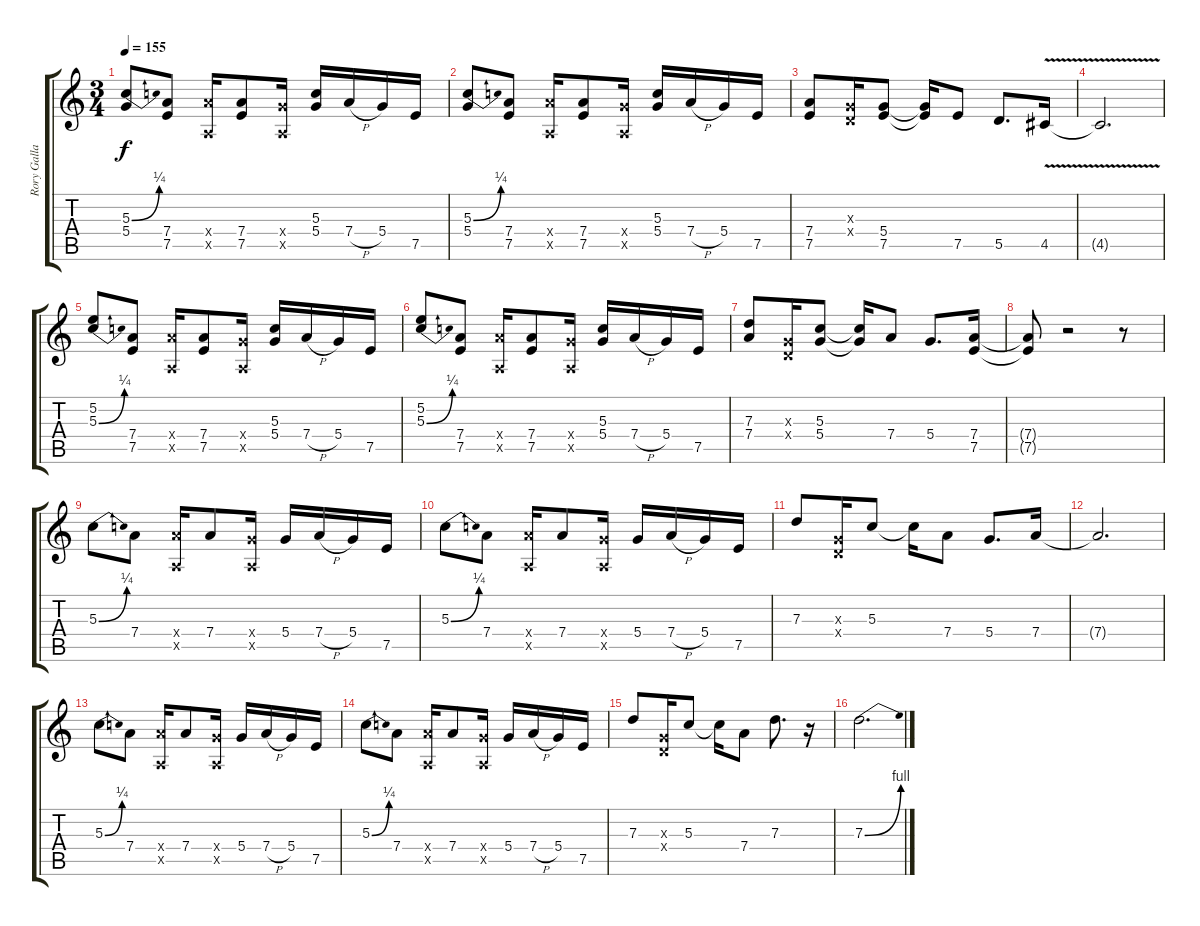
\track ("Rory Gallagher" "Rory Galla") {instrument overdrivenguitar}
\staff {score tabs}
\tuning (E4 B3 G3 D3 A2 E2) {hide}
\ts (3 4)
\tempo 155
\clef g2
\ks c
(5.3{be (bend 0 0 60 1)} 5.4).8{dy f} (7.4 7.5).8 (7.4{x} 0.5{x}).16 (7.4 7.5).8 (5.4{x} 0.5{x}).16 (5.3 5.4).16 7.4{h}.16 5.4.16 7.5.16 |
(5.3{be (bend 0 0 60 1)} 5.4).8 (7.4 7.5).8 (7.4{x} 0.5{x}).16 (7.4 7.5).8 (5.4{x} 0.5{x}).16 (5.3 5.4).16 7.4{h}.16 5.4.16 7.5.16 |
(7.4 7.5).8 (0.3{x} 0.4{x}).16 (5.4 7.5).8 (5.4{t} 7.5{t}).16 7.5.8 5.5.8{d} 4.5{v}.16 |
4.5{t}.2{d} |
(5.2 5.3{be (bend 0 0 60 1)}).8 (7.4 7.5).8 (7.4{x} 0.5{x}).16 (7.4 7.5).8 (5.4{x} 0.5{x}).16 (5.3 5.4).16 7.4{h}.16 5.4.16 7.5.16 |
(5.2 5.3{be (bend 0 0 60 1)}).8 (7.4 7.5).8 (7.4{x} 0.5{x}).16 (7.4 7.5).8 (5.4{x} 0.5{x}).16 (5.3 5.4).16 7.4{h}.16 5.4.16 7.5.16 |
(7.3 7.4).8 (0.3{x} 0.4{x}).16 (5.3 5.4).8 (5.3{t} 5.4{t}).16 7.4.8 5.4.8{d} (7.4 7.5).16 |
(7.4{t} 7.5{t}).8 r.2 r.8 |
5.3{be (bend 0 0 60 1)}.8 7.4.8 (7.4{x} 0.5{x}).16 7.4.8 (5.4{x} 0.5{x}).16 5.4.16 7.4{h}.16 5.4.16 7.5.16 |
5.3{be (bend 0 0 60 1)}.8 7.4.8 (7.4{x} 0.5{x}).16 7.4.8 (5.4{x} 0.5{x}).16 5.4.16 7.4{h}.16 5.4.16 7.5.16 |
7.3.8 (0.3{x} 0.4{x}).16 5.3.8 5.3{t}.16 7.4.8 5.4.8{d} 7.4.16 |
7.4{t}.2{d} |
5.3{be (bend 0 0 60 1)}.8 7.4.8 (7.4{x} 0.5{x}).16 7.4.8 (5.4{x} 0.5{x}).16 5.4.16 7.4{h}.16 5.4.16 7.5.16 |
5.3{be (bend 0 0 60 1)}.8 7.4.8 (7.4{x} 0.5{x}).16 7.4.8 (5.4{x} 0.5{x}).16 5.4.16 7.4{h}.16 5.4.16 7.5.16 |
7.3.8 (0.3{x} 0.4{x}).16 5.3.8 5.3{t}.16 7.4.8 7.3.8{d} r.16 |
7.3{be (bend 0 0 60 4)}.2{d}
